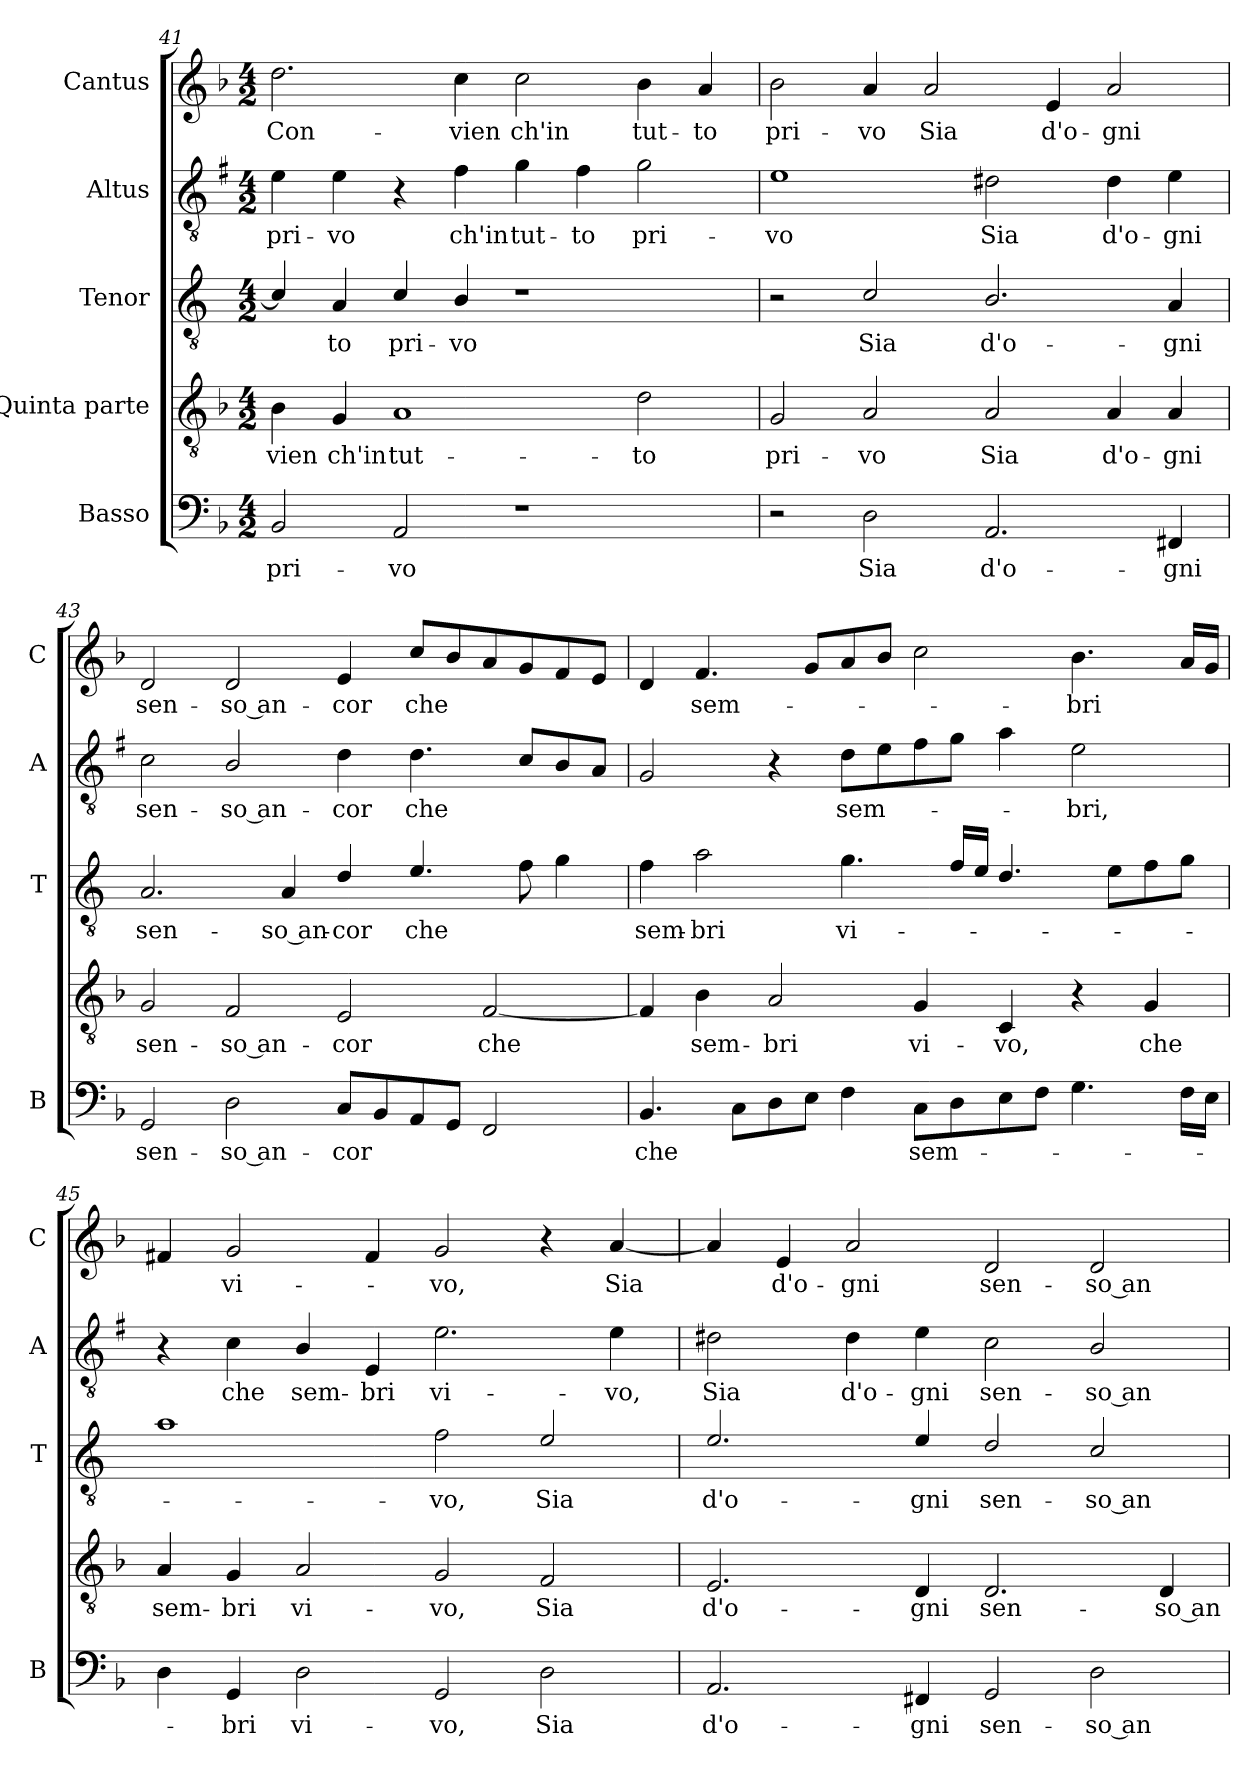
**kern	**text	**kern	**text	**kern	**text	**kern	**text	**kern	**text
*part5	*part5	*part4	*part4	*part3	*part3	*part2	*part2	*part1	*part1
*staff5	*staff5	*staff4	*staff4	*staff3	*staff3	*staff2	*staff2	*staff1	*staff1
*I"Basso	*	*I"Quinta parte	*	*I"Tenor	*	*I"Altus	*	*I"Cantus	*
*I'B	*	*	*	*I'T	*	*I'A	*	*I'C	*
*clefF4	*	*clefGv2	*	*clefGv2	*	*clefGv2	*	*clefG2	*
*	*	*	*	*ITrd4c7	*	*ITrd1c2	*	*	*
*k[b-]	*	*k[b-]	*	*k[b-]	*	*k[b-]	*	*k[b-]	*
*F:	*	*F:	*	*F:	*	*F:	*	*F:	*
*M4/2	*	*M4/2	*	*M4/2	*	*M4/2	*	*M4/2	*
=41	=41	=41	=41	=41	=41	=41	=41	=41	=41
!	!LO:LY:b	!	!LO:LY:b	!	!	!	!LO:LY:b	!	!LO:LY:b
2BB-/	pri-	4B-\	-vien	4F/]	.	4d\	pri-	2.dd\	Con-
!	!	!	!LO:LY:b	!	!LO:LY:b	!	!LO:LY:b	!	!
.	.	4G/	ch'in	4D/	-to	4d\	-vo	.	.
!	!LO:LY:b	!	!LO:LY:b	!	!LO:LY:b	!	!	!	!
2AA/	-vo	1A	tut-	4F/	pri-	4r	.	.	.
!	!	!	!	!	!LO:LY:b	!	!LO:LY:b	!	!LO:LY:b
.	.	.	.	4E/	-vo	4e\	ch'in	4cc\	-vien
!	!	!	!	!	!	!	!LO:LY:b	!	!LO:LY:b
1r	.	.	.	1r	.	4f\	tut-	2cc\	ch'in
!	!	!	!	!	!	!	!LO:LY:b	!	!
.	.	.	.	.	.	4e\	-to	.	.
!	!	!	!LO:LY:b	!	!	!	!LO:LY:b	!	!LO:LY:b
.	.	2d\	-to	.	.	2f\	pri-	4b-\	tut-
!	!	!	!	!	!	!	!	!	!LO:LY:b
.	.	.	.	.	.	.	.	4a/	-to
=42	=42	=42	=42	=42	=42	=42	=42	=42	=42
!	!	!	!LO:LY:b	!	!	!	!LO:LY:b	!	!LO:LY:b
2r	.	2G/	pri-	2r	.	1d	-vo	2b-\	pri-
!	!LO:LY:b	!	!LO:LY:b	!	!LO:LY:b	!	!	!	!LO:LY:b
2D\	Sia	2A/	-vo	2F/	Sia	.	.	4a/	-vo
!	!	!	!	!	!	!	!	!	!LO:LY:b
.	.	.	.	.	.	.	.	2a/	Sia
!	!LO:LY:b	!	!LO:LY:b	!	!LO:LY:b	!	!LO:LY:b	!	!
2.AA/	d'o-	2A/	Sia	2.E/	d'o-	2c#X\	Sia	.	.
!	!	!	!	!	!	!	!	!	!LO:LY:b
.	.	.	.	.	.	.	.	4e/	d'o-
!	!	!	!LO:LY:b	!	!	!	!LO:LY:b	!	!LO:LY:b
.	.	4A/	d'o-	.	.	4c#\	d'o-	2a/	-gni
!	!LO:LY:b	!	!LO:LY:b	!	!LO:LY:b	!	!LO:LY:b	!	!
4FF#X/	-gni	4A/	-gni	4D/	-gni	4d\	-gni	.	.
!!LO:PB:g=z
=43	=43	=43	=43	=43	=43	=43	=43	=43	=43
!	!LO:LY:b	!	!LO:LY:b	!	!LO:LY:b	!	!LO:LY:b	!	!LO:LY:b
2GG/	sen-	2G/	sen-	2.D/	sen-	2B-\	sen-	2d/	sen-
!	!LO:LY:b	!	!LO:LY:b	!	!	!	!LO:LY:b	!	!LO:LY:b
2D\	-so an-	2F/	-so an-	.	.	2A/	-so an-	2d/	-so an-
!	!	!	!	!	!LO:LY:b	!	!	!	!
.	.	.	.	4D/	-so an-	.	.	.	.
!	!LO:LY:b	!	!LO:LY:b	!	!LO:LY:b	!	!LO:LY:b	!	!LO:LY:b
8C/L	-cor	2E/	-cor	4G/	-cor	4c\	-cor	4e/	-cor
8BB-/	.	.	.	.	.	.	.	.	.
!	!	!	!	!	!LO:LY:b	!	!LO:LY:b	!	!LO:LY:b
8AA/	.	.	.	4.A/	che	4.c\	che	8cc/L	che
8GG/J	.	.	.	.	.	.	.	8b-/	.
!	!	!	!LO:LY:b	!	!	!	!	!	!
2FF/	.	[2F/	che	.	.	.	.	8a/	.
.	.	.	.	8B-\	.	8B-/L	.	8g/	.
.	.	.	.	4c\	.	8A/	.	8f/	.
.	.	.	.	.	.	8G/J	.	8e/J	.
=44	=44	=44	=44	=44	=44	=44	=44	=44	=44
!	!LO:LY:b	!	!	!	!LO:LY:b	!	!	!	!
4.BB-/	che	4F/]	.	4B-\	sem-	2F/	.	4d/	.
!	!	!	!LO:LY:b	!	!LO:LY:b	!	!	!	!LO:LY:b
.	.	4B-\	sem-	2d\	-bri	.	.	4.f/	sem-
8C\L	.	.	.	.	.	.	.	.	.
!	!	!	!LO:LY:b	!	!	!	!	!	!
8D\	.	2A/	-bri	.	.	4r	.	.	.
8E\J	.	.	.	.	.	.	.	8g/L	.
!	!	!	!	!	!LO:LY:b	!	!LO:LY:b	!	!
4F\	.	.	.	4.c\	vi-	8c\L	sem-	8a/	.
.	.	.	.	.	.	8d\	.	8b-/J	.
!	!LO:LY:b	!	!LO:LY:b	!	!	!	!	!	!
8C\L	sem-	4G/	vi-	.	.	8e\	.	2cc\	.
8D\	.	.	.	16B-/LL	.	8f\J	.	.	.
.	.	.	.	16A/JJ	.	.	.	.	.
!	!	!	!LO:LY:b	!	!	!	!	!	!
8E\	.	4C/	-vo,	4.G/	.	4g\	.	.	.
8F\J	.	.	.	.	.	.	.	.	.
!	!	!	!	!	!	!	!LO:LY:b	!	!LO:LY:b
4.G\	.	4r	.	.	.	2d\	-bri,	4.b-\	-bri
.	.	.	.	8A\L	.	.	.	.	.
!	!	!	!LO:LY:b	!	!	!	!	!	!
.	.	4G/	che	8B-\	.	.	.	.	.
16F\LL	.	.	.	8c\J	.	.	.	16a/LL	.
16E\JJ	.	.	.	.	.	.	.	16g/JJ	.
=45	=45	=45	=45	=45	=45	=45	=45	=45	=45
!	!	!	!LO:LY:b	!	!	!	!	!	!
4D\	.	4A/	sem-	1d	.	4r	.	4f#X/	.
!	!LO:LY:b	!	!LO:LY:b	!	!	!	!LO:LY:b	!	!LO:LY:b
4GG/	-bri	4G/	-bri	.	.	4B-\	che	2g/	vi-
!	!LO:LY:b	!	!LO:LY:b	!	!	!	!LO:LY:b	!	!
2D\	vi-	2A/	vi-	.	.	4A/	sem-	.	.
!	!	!	!	!	!	!	!LO:LY:b	!	!
.	.	.	.	.	.	4D/	-bri	4f#/	.
!	!LO:LY:b	!	!LO:LY:b	!	!LO:LY:b	!	!LO:LY:b	!	!LO:LY:b
2GG/	-vo,	2G/	-vo,	2B-\	-vo,	2.d\	vi-	2g/	-vo,
!	!LO:LY:b	!	!LO:LY:b	!	!LO:LY:b	!	!	!	!
2D\	Sia	2F/	Sia	2A/	Sia	.	.	4r	.
!	!	!	!	!	!	!	!LO:LY:b	!	!LO:LY:b
.	.	.	.	.	.	4d\	-vo,	[4a/	Sia
=46	=46	=46	=46	=46	=46	=46	=46	=46	=46
!	!LO:LY:b	!	!LO:LY:b	!	!LO:LY:b	!	!LO:LY:b	!	!
2.AA/	d'o-	2.E/	d'o-	2.A/	d'o-	2c#X\	Sia	4a/]	.
!	!	!	!	!	!	!	!	!	!LO:LY:b
.	.	.	.	.	.	.	.	4e/	d'o-
!	!	!	!	!	!	!	!LO:LY:b	!	!LO:LY:b
.	.	.	.	.	.	4c#\	d'o-	2a/	-gni
!	!LO:LY:b	!	!LO:LY:b	!	!LO:LY:b	!	!LO:LY:b	!	!
4FF#X/	-gni	4D/	-gni	4A/	-gni	4d\	-gni	.	.
!	!LO:LY:b	!	!LO:LY:b	!	!LO:LY:b	!	!LO:LY:b	!	!LO:LY:b
2GG/	sen-	2.D/	sen-	2G/	sen-	2B-\	sen-	2d/	sen-
!	!LO:LY:b	!	!	!	!LO:LY:b	!	!LO:LY:b	!	!LO:LY:b
2D\	-so an-	.	.	2F/	-so an-	2A/	-so an-	2d/	-so an-
!	!	!	!LO:LY:b	!	!	!	!	!	!
.	.	4D/	-so an-	.	.	.	.	.	.
=	=	=	=	=	=	=	=	=	=
*-	*-	*-	*-	*-	*-	*-	*-	*-	*-
